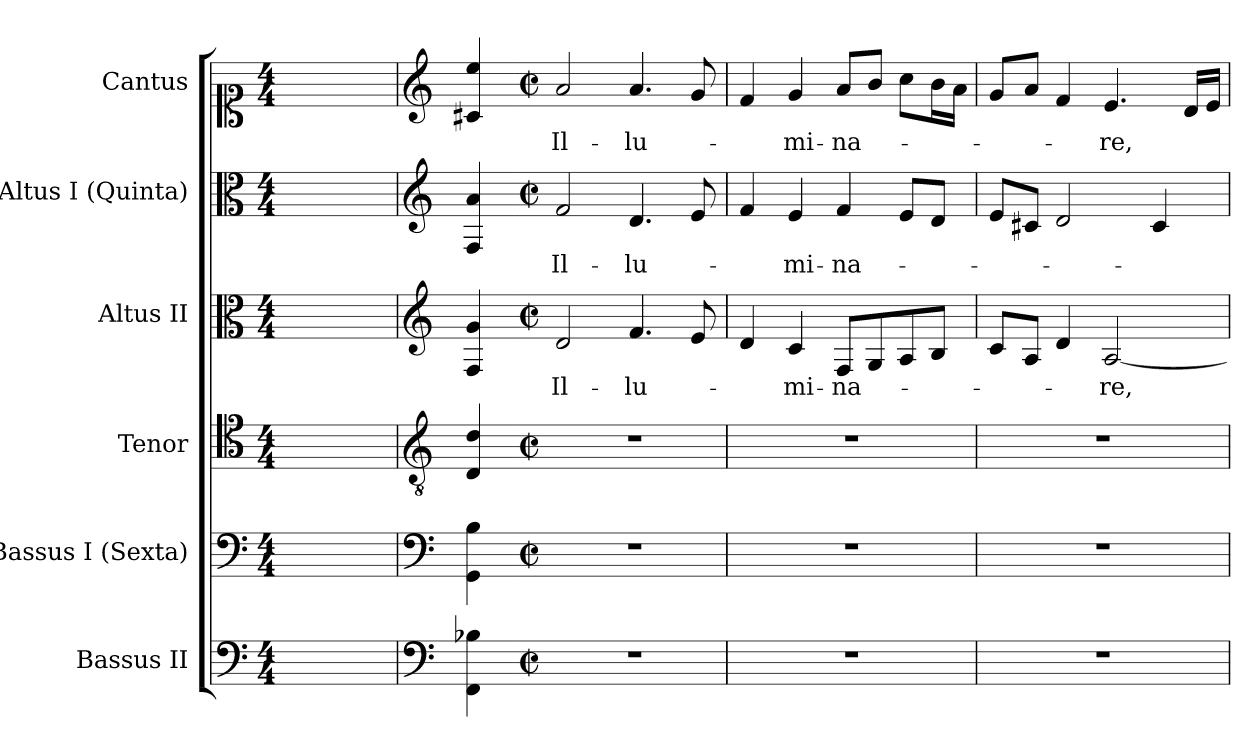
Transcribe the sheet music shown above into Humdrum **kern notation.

**kern	**kern	**kern	**kern	**text	**kern	**text	**kern	**text
*part6	*part5	*part4	*part3	*part3	*part2	*part2	*part1	*part1
*staff6	*staff5	*staff4	*staff3	*staff3	*staff2	*staff2	*staff1	*staff1
*I"Bassus II	*I"Bassus I (Sexta)	*I"Tenor	*I"Altus II	*	*I"Altus I (Quinta)	*	*I"Cantus	*
*I'B.	*I'B.	*I'T.	*I'A.	*	*I'A.	*	*I'S.	*
!!LO:PB:g=z
*clefF4	*clefF4	*clefC4	*clefC3	*	*clefC3	*	*clefC1	*
*	*	*ITrd7c12	*	*	*	*	*	*
*k[]	*k[]	*k[]	*k[]	*	*k[]	*	*k[]	*
*C:	*C:	*C:	*C:	*	*C:	*	*C:	*
*M4/4	*M4/4	*M4/4	*M4/4	*	*M4/4	*	*M4/4	*
=1	=1	=1	=1	=1	=1	=1	=1	=1
1ryy	1ryy	1ryy	1ryy	.	1ryy	.	1ryy	.
=2	=2	=2	=2	=2	=2	=2	=2	=2
*clefF4	*clefF4	*clefGv2	*clefG2	*	*clefG2	*	*clefG2	*
*k[]	*k[]	*k[]	*k[]	*	*k[]	*	*k[]	*
*C:	*C:	*C:	*C:	*	*C:	*	*C:	*
4FFi\ 4B-Xi	4GGi\ 4Bi	4DDi/ 4Di	4Fi/ 4gi	.	4Fi/ 4ai	.	4c#Xi/ 4eei	.
=1-	=1-	=1-	=1-	=1-	=1-	=1-	=1-	=1-
*M2/2	*M2/2	*M2/2	*M2/2	*	*M2/2	*	*M2/2	*
*met(c|)	*met(c|)	*met(c|)	*met(c|)	*	*met(c|)	*	*met(c|)	*
!	!	!	!	!LO:LY:b:color=#000000	!	!	!	!
!	!	!	!	!	!	!LO:LY:b:color=#000000	!	!
!	!	!	!	!	!	!	!	!LO:LY:b:color=#000000
1r	1r	1r	2di/	Il-	2fi/	Il-	2ai/	Il-
!	!	!	!	!LO:LY:b:color=#000000	!	!	!	!
!	!	!	!	!	!	!LO:LY:b:color=#000000	!	!
!	!	!	!	!	!	!	!	!LO:LY:b:color=#000000
.	.	.	4.fi/	-lu-	4.di/	-lu-	4.ai/	-lu-
.	.	.	8ei/	.	8ei/	.	8gi/	.
=2	=2	=2	=2	=2	=2	=2	=2	=2
1r	1r	1r	4di/	.	4fi/	.	4fi/	.
!	!	!	!	!LO:LY:b:color=#000000	!	!	!	!
!	!	!	!	!	!	!LO:LY:b:color=#000000	!	!
!	!	!	!	!	!	!	!	!LO:LY:b:color=#000000
.	.	.	4ci/	-mi-	4ei/	-mi-	4gi/	-mi-
!	!	!	!	!LO:LY:b:color=#000000	!	!	!	!
!	!	!	!	!	!	!LO:LY:b:color=#000000	!	!
!	!	!	!	!	!	!	!	!LO:LY:b:color=#000000
.	.	.	8Fi/L	-na-	4fi/	-na-	8ai/L	-na-
.	.	.	8Gi/	.	.	.	8bi/J	.
.	.	.	8Ai/	.	8ei/L	.	8cci\L	.
.	.	.	8Bi/J	.	8di/J	.	16bi\L	.
.	.	.	.	.	.	.	16ai\JJ	.
=3	=3	=3	=3	=3	=3	=3	=3	=3
1r	1r	1r	8ci/L	.	8ei/L	.	8gi/L	.
.	.	.	8Ai/J	.	8c#Xi/J	.	8ai/J	.
.	.	.	4di/	.	2di/	.	4fi/	.
!	!	!	!	!LO:LY:b:color=#000000	!	!	!	!
!	!	!	!	!	!	!	!	!LO:LY:b:color=#000000
.	.	.	[<2Ai/	-re,	.	.	4.ei/	-re,
.	.	.	.	.	4c#i/	.	.	.
.	.	.	.	.	.	.	16di/LL	.
.	.	.	.	.	.	.	16ei/JJ	.
=	=	=	=	=	=	=	=	=
*-	*-	*-	*-	*-	*-	*-	*-	*-
